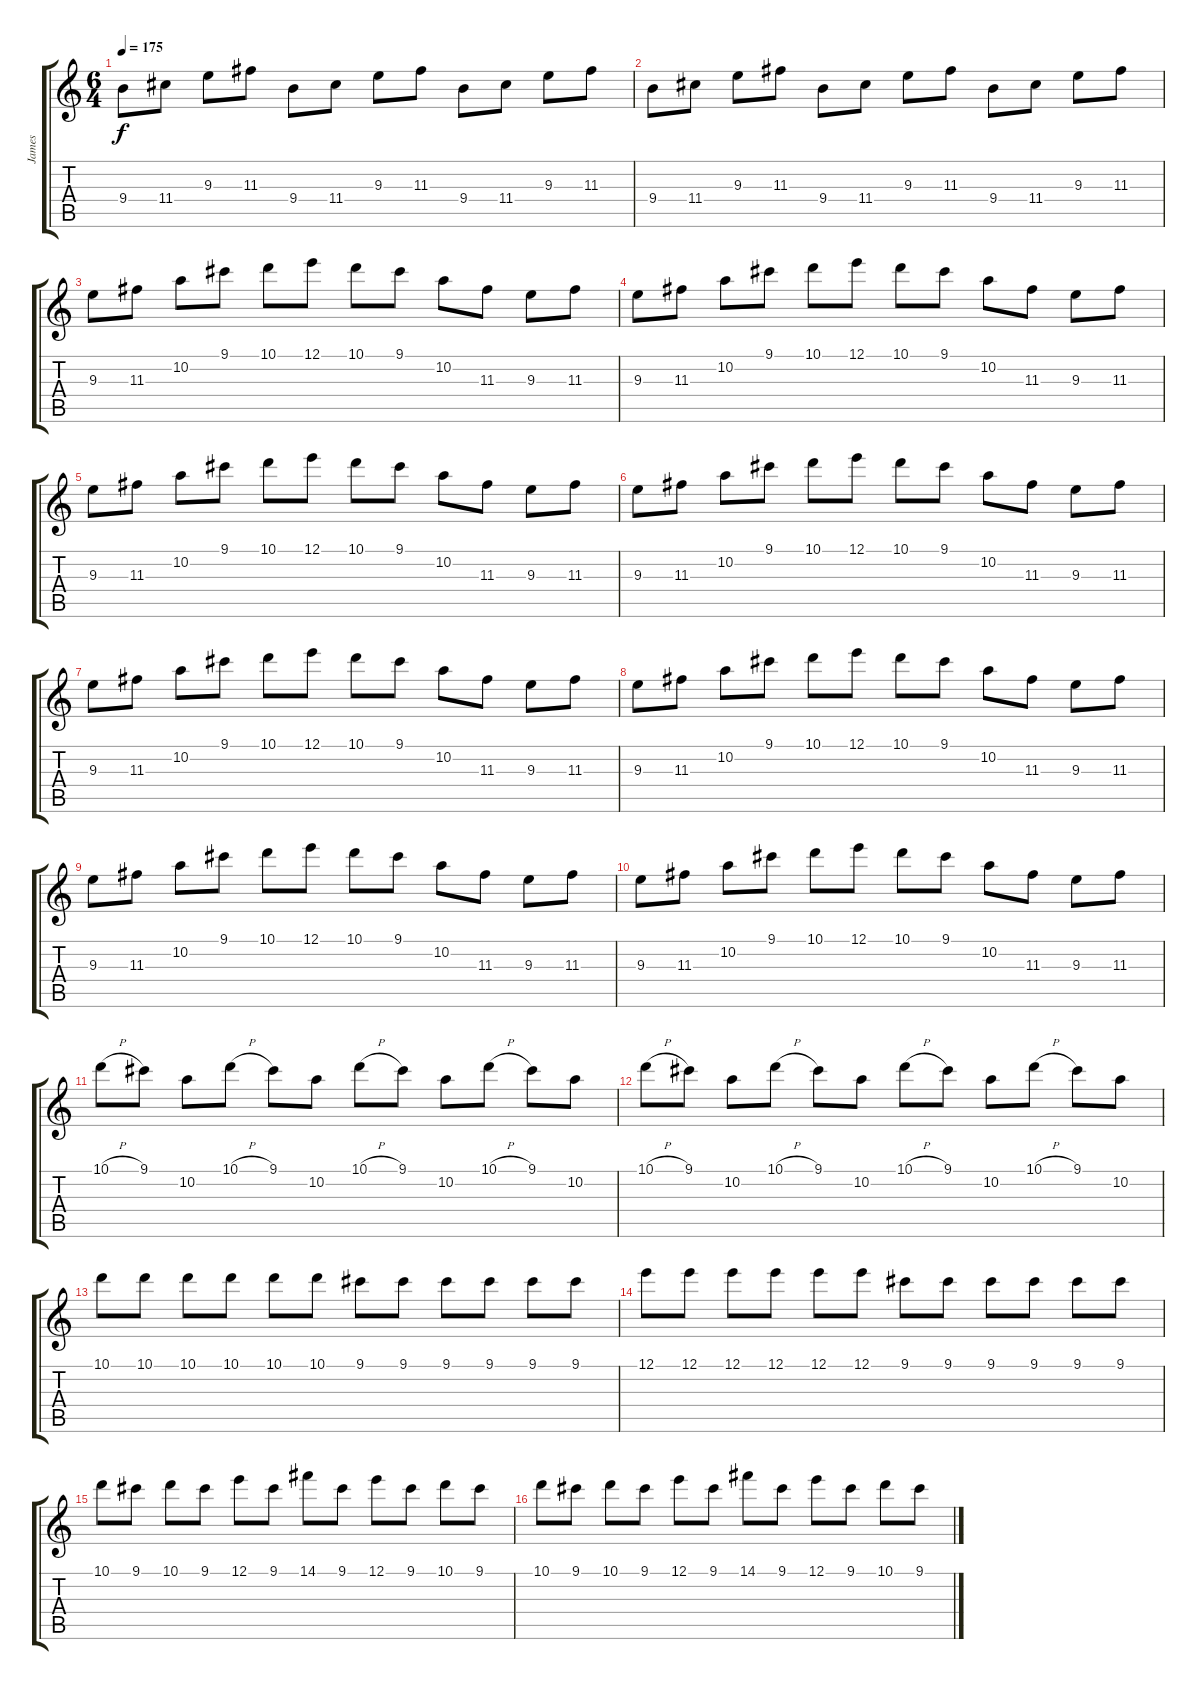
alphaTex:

\track ("James" "James") {instrument overdrivenguitar}
\staff {score tabs}
\tuning (E4 B3 G3 D3 A2 D2) {hide}
\ts (6 4)
\tempo 175
\clef g2
\ks c
9.4.8{dy f} 11.4.8 9.3.8 11.3.8 9.4.8 11.4.8 9.3.8 11.3.8 9.4.8 11.4.8 9.3.8 11.3.8 |
9.4.8 11.4.8 9.3.8 11.3.8 9.4.8 11.4.8 9.3.8 11.3.8 9.4.8 11.4.8 9.3.8 11.3.8 |
9.3.8 11.3.8 10.2.8 9.1.8 10.1.8 12.1.8 10.1.8 9.1.8 10.2.8 11.3.8 9.3.8 11.3.8 |
9.3.8 11.3.8 10.2.8 9.1.8 10.1.8 12.1.8 10.1.8 9.1.8 10.2.8 11.3.8 9.3.8 11.3.8 |
9.3.8 11.3.8 10.2.8 9.1.8 10.1.8 12.1.8 10.1.8 9.1.8 10.2.8 11.3.8 9.3.8 11.3.8 |
9.3.8 11.3.8 10.2.8 9.1.8 10.1.8 12.1.8 10.1.8 9.1.8 10.2.8 11.3.8 9.3.8 11.3.8 |
9.3.8 11.3.8 10.2.8 9.1.8 10.1.8 12.1.8 10.1.8 9.1.8 10.2.8 11.3.8 9.3.8 11.3.8 |
9.3.8 11.3.8 10.2.8 9.1.8 10.1.8 12.1.8 10.1.8 9.1.8 10.2.8 11.3.8 9.3.8 11.3.8 |
9.3.8 11.3.8 10.2.8 9.1.8 10.1.8 12.1.8 10.1.8 9.1.8 10.2.8 11.3.8 9.3.8 11.3.8 |
9.3.8 11.3.8 10.2.8 9.1.8 10.1.8 12.1.8 10.1.8 9.1.8 10.2.8 11.3.8 9.3.8 11.3.8 |
10.1{h}.8 9.1.8 10.2.8 10.1{h}.8 9.1.8 10.2.8 10.1{h}.8 9.1.8 10.2.8 10.1{h}.8 9.1.8 10.2.8 |
10.1{h}.8 9.1.8 10.2.8 10.1{h}.8 9.1.8 10.2.8 10.1{h}.8 9.1.8 10.2.8 10.1{h}.8 9.1.8 10.2.8 |
10.1.8 10.1.8 10.1.8 10.1.8 10.1.8 10.1.8 9.1.8 9.1.8 9.1.8 9.1.8 9.1.8 9.1.8 |
12.1.8 12.1.8 12.1.8 12.1.8 12.1.8 12.1.8 9.1.8 9.1.8 9.1.8 9.1.8 9.1.8 9.1.8 |
10.1.8 9.1.8 10.1.8 9.1.8 12.1.8 9.1.8 14.1.8 9.1.8 12.1.8 9.1.8 10.1.8 9.1.8 |
10.1.8 9.1.8 10.1.8 9.1.8 12.1.8 9.1.8 14.1.8 9.1.8 12.1.8 9.1.8 10.1.8 9.1.8
